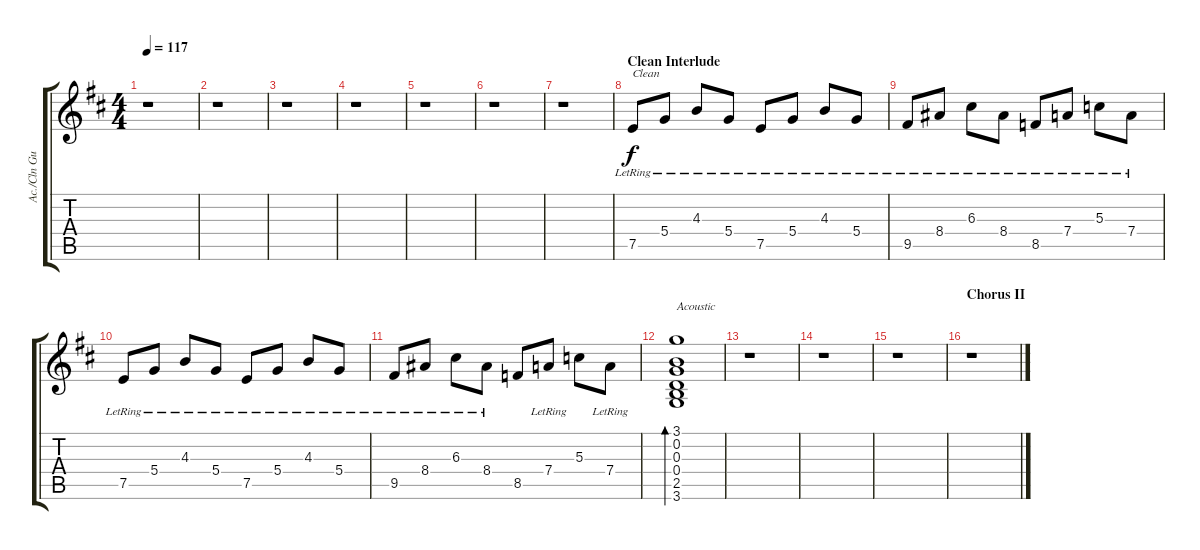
\track ("Ac./Cln Guitar" "Ac./Cln Gu") {instrument acousticguitarsteel}
\staff {score tabs}
\tuning (E4 B3 G3 D3 A2 E2) {hide}
\ts (4 4)
\tempo 117
\clef g2
\ks d
r.1{dy ff} |
r.1 |
r.1 |
r.1 |
r.1 |
r.1 |
r.1 |
\section ("" "Clean Interlude")
7.5{lr}.8{txt "Clean" dy f volume 13 balance 10 instrument electricguitarclean} 5.4{lr}.8 4.3{lr}.8 5.4{lr}.8 7.5{lr}.8 5.4{lr}.8 4.3{lr}.8 5.4{lr}.8 |
9.5{lr}.8 8.4{lr}.8 6.3{lr}.8 8.4{lr}.8 8.5{lr}.8 7.4{lr}.8 5.3{lr}.8 7.4{lr}.8 |
7.5{lr}.8 5.4{lr}.8 4.3{lr}.8 5.4{lr}.8 7.5{lr}.8 5.4{lr}.8 4.3{lr}.8 5.4{lr}.8 |
9.5{lr}.8 8.4{lr}.8 6.3{lr}.8 8.4{lr}.8 8.5.8 7.4{lr}.8 5.3.8 7.4{lr}.8 |
(3.1 0.2 0.3 0.4 2.5 3.6).1{bd 240 txt "Acoustic" volume 13 instrument acousticguitarsteel} |
r.1 |
r.1 |
r.1 |
\section ("" "Chorus II")
r.1
